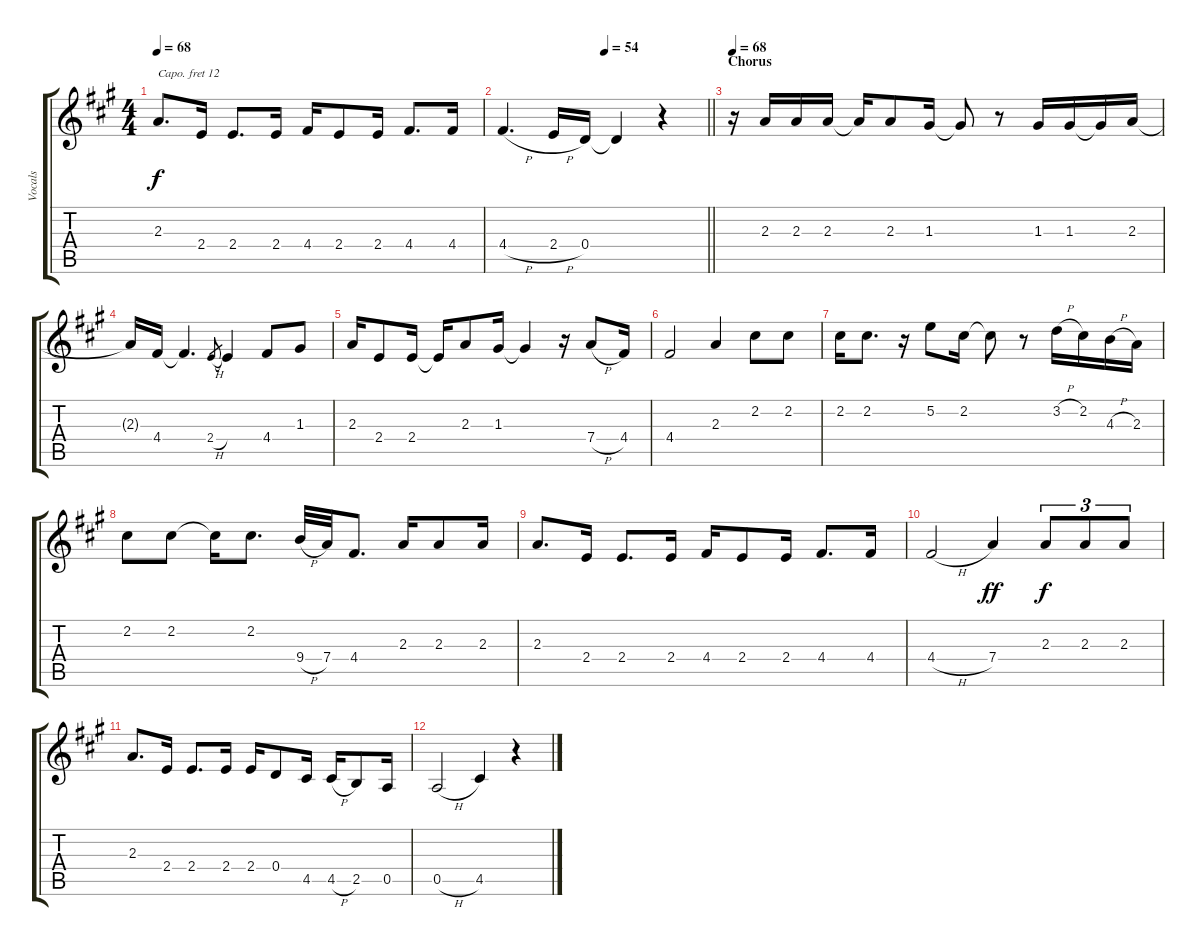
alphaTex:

\track ("Vocals" "Vocals") {instrument altosax}
\staff {score tabs}
\capo 12
\tuning (E4 B3 G3 D3 A2 E2) {hide}
\ts (4 4)
\tempo 68
\clef g2
\ks a
2.3.8{d dy f} 2.4.16 2.4.8{d} 2.4.16 4.4.16 2.4.8 2.4.16 4.4.8{d} 4.4.16 |
\tempo (54 0.5)
\barLineRight lightlight
4.4{h}.4{d} 2.4{h}.16 0.4.16 0.4{t}.4 r.4 |
\section ("" "Chorus")
\tempo 68
r.16 2.3.16 2.3.16 2.3.16 2.3{t}.16 2.3.8 1.3.16 1.3{t}.8 r.8 1.3.16 1.3.16 1.3{t}.16 2.3.16 |
2.3{t}.16 4.4.16 4.4{t}.4{d} 2.4{h}.8{gr} 2.4{t}.4 4.4.8 1.3.8 |
2.3.16 2.4.8 2.4.16 2.4{t}.16 2.3.8 1.3.16 1.3{t}.4 r.16 7.4{h}.8 4.4.16 |
4.4.2 2.3.4 2.2.8 2.2.8 |
2.2.16 2.2.8{d} r.16 5.2.8 2.2.16 2.2{t}.8 r.8 3.2{h}.16 2.2.16 4.3{h}.16 2.3.16 |
2.2.8 2.2.8 2.2{t}.16 2.2.8{d} 9.4{h}.32 7.4.32 4.4.8{d} 2.3.16 2.3.8 2.3.16 |
2.3.8{d} 2.4.16 2.4.8{d} 2.4.16 4.4.16 2.4.8 2.4.16 4.4.8{d} 4.4.16 |
4.4{h}.2 7.4.4{dy ff} 2.3.8{tu (3 2) dy f} 2.3.8{tu (3 2)} 2.3.8{tu (3 2)} |
2.3.8{d} 2.4.16 2.4.8{d} 2.4.16 2.4.16 0.4.8 4.5.16 4.5{h}.16 2.5.8 0.5.16 |
0.5{h}.2 4.5.4 r.4
